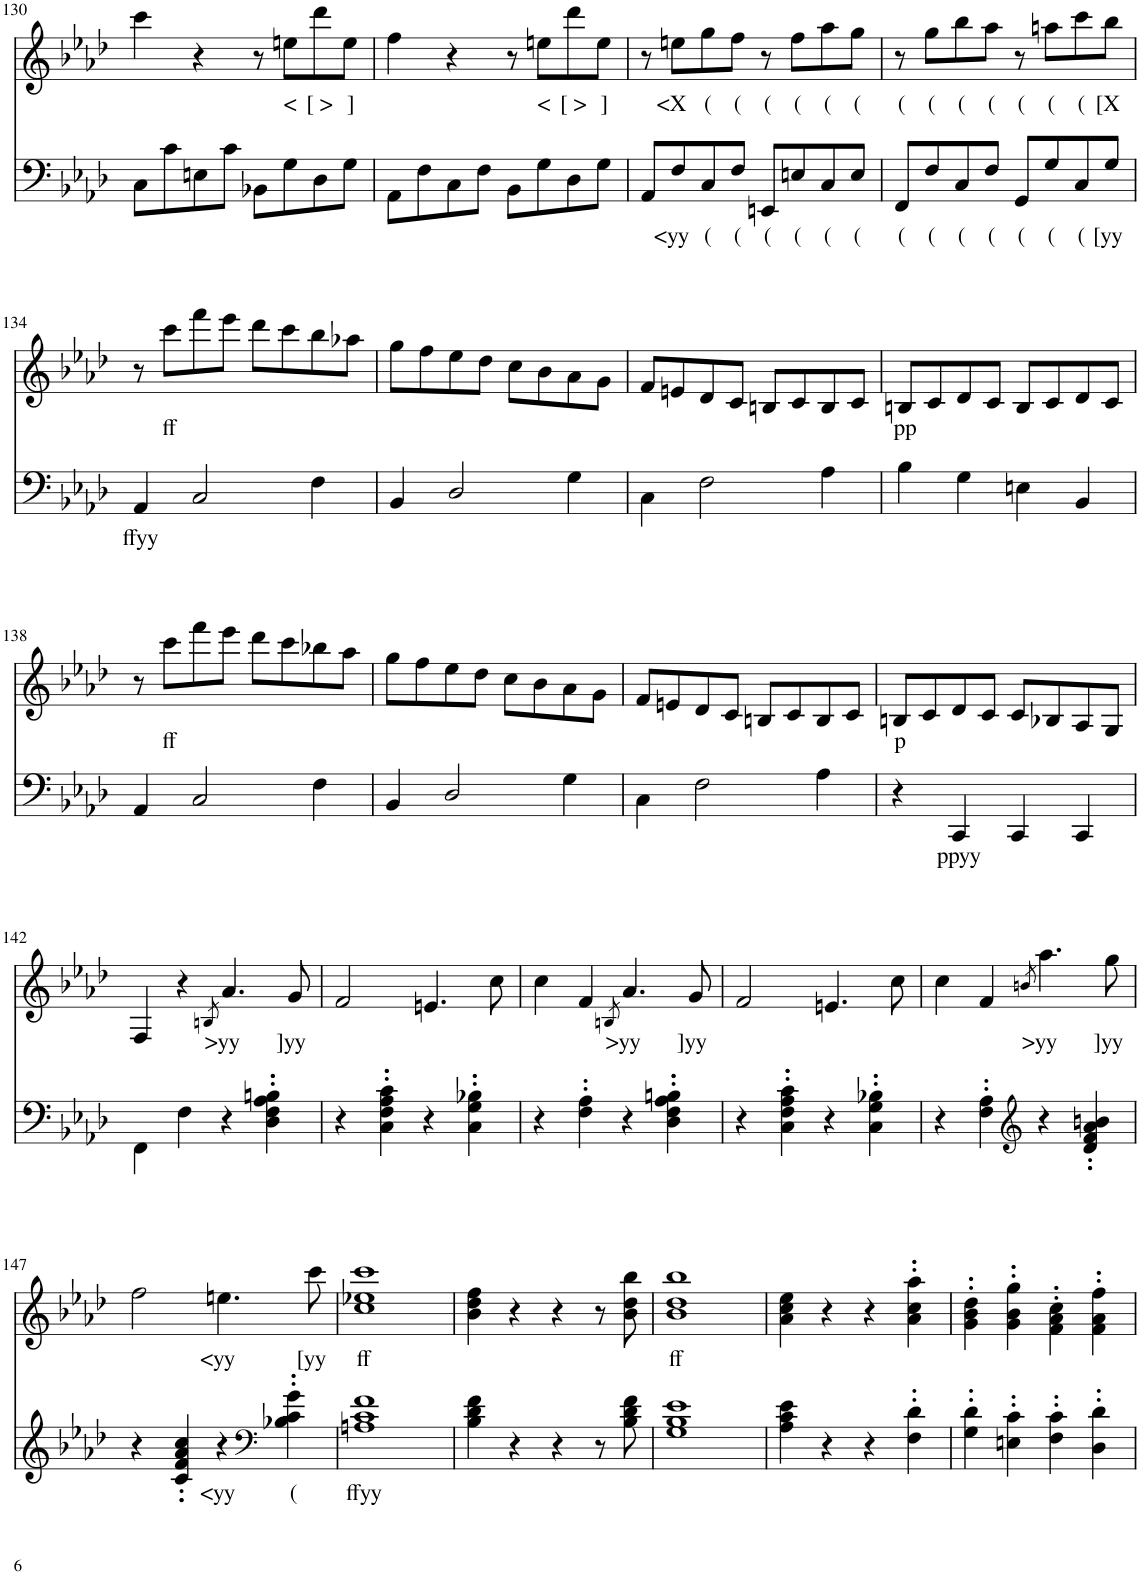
**kern	**text	**kern	**text
*part2	*part2	*part1	*part1
*staff2	*staff2	*staff1	*staff1
*I"piano	*	*I"piano	*
*I'Pno	*	*I'Pno	*
!!LO:PB:g=z
*clefF4	*	*clefG2	*
*k[b-e-a-d-]	*	*k[b-e-a-d-]	*
*f:	*	*f:	*
*M2/2	*	*M2/2	*
=130	=130	=130	=130
8C\L	.	4ccc\	.
8c\	.	.	.
8En\	.	4r	.
8c\J	.	.	.
8BB-X\L	.	8r	.
!	!	!	!LO:LY:b
8G\	.	8een\L	<
!	!	!	!LO:LY:b
8D-\	.	8ddd-\	[ >
!	!	!	!LO:LY:b
8G\J	.	8ee\J	]
=131	=131	=131	=131
8AA-\L	.	4ff\	.
8F\	.	.	.
8C\	.	4r	.
8F\J	.	.	.
8BB-\L	.	8r	.
!	!	!	!LO:LY:b
8G\	.	8een\L	<
!	!	!	!LO:LY:b
8D-\	.	8ddd-\	[ >
!	!	!	!LO:LY:b
8G\J	.	8ee\J	]
=132	=132	=132	=132
8AA-/L	.	8r	.
!	!LO:LY:b	!	!LO:LY:b
8F/	<yy	8een\L	<X
!	!LO:LY:b	!	!LO:LY:b
8C/	(	8gg\	(
!	!LO:LY:b	!	!LO:LY:b
8F/J	(	8ff\J	(
!	!LO:LY:b	!	!LO:LY:b
8EEn/L	(	8r	(
!	!LO:LY:b	!	!LO:LY:b
8En/	(	8ff\L	(
!	!LO:LY:b	!	!LO:LY:b
8C/	(	8aa-\	(
!	!LO:LY:b	!	!LO:LY:b
8E/J	(	8gg\J	(
=133	=133	=133	=133
!	!LO:LY:b	!	!LO:LY:b
8FF/L	(	8r	(
!	!LO:LY:b	!	!LO:LY:b
8F/	(	8gg\L	(
!	!LO:LY:b	!	!LO:LY:b
8C/	(	8bb-\	(
!	!LO:LY:b	!	!LO:LY:b
8F/J	(	8aa-\J	(
!	!LO:LY:b	!	!LO:LY:b
8GG/L	(	8r	(
!	!LO:LY:b	!	!LO:LY:b
8G/	(	8aan\L	(
!	!LO:LY:b	!	!LO:LY:b
8C/	(	8ccc\	(
!	!LO:LY:b	!	!LO:LY:b
8G/J	[yy	8bb-\J	[X
!!LO:LB:g=z
=134	=134	=134	=134
!	!LO:LY:b	!	!
4AA-/	ffyy	8r	.
!	!	!	!LO:LY:b
.	.	8ccc\L	ff
2C/	.	8fff\	.
.	.	8eee-\J	.
.	.	8ddd-\L	.
.	.	8ccc\	.
4F\	.	8bb-\	.
.	.	8aa-X\J	.
=135	=135	=135	=135
4BB-/	.	8gg\L	.
.	.	8ff\	.
2D-/	.	8ee-\	.
.	.	8dd-\J	.
.	.	8cc\L	.
.	.	8b-\	.
4G\	.	8a-\	.
.	.	8g\J	.
=136	=136	=136	=136
4C\	.	8f/L	.
.	.	8en/	.
2F\	.	8d-/	.
.	.	8c/J	.
.	.	8Bn/L	.
.	.	8c/	.
4A-\	.	8B/	.
.	.	8c/J	.
=137	=137	=137	=137
!	!	!	!LO:LY:b
4B-\	.	8Bn/L	pp
.	.	8c/	.
4G\	.	8d-/	.
.	.	8c/J	.
4En\	.	8B/L	.
.	.	8c/	.
4BB-/	.	8d-/	.
.	.	8c/J	.
!!LO:LB:g=z
=138	=138	=138	=138
4AA-/	.	8r	.
!	!	!	!LO:LY:b
.	.	8ccc\L	ff
2C/	.	8fff\	.
.	.	8eee-\J	.
.	.	8ddd-\L	.
.	.	8ccc\	.
4F\	.	8bb-X\	.
.	.	8aa-\J	.
=139	=139	=139	=139
4BB-/	.	8gg\L	.
.	.	8ff\	.
2D-/	.	8ee-\	.
.	.	8dd-\J	.
.	.	8cc\L	.
.	.	8b-\	.
4G\	.	8a-\	.
.	.	8g\J	.
=140	=140	=140	=140
4C\	.	8f/L	.
.	.	8en/	.
2F\	.	8d-/	.
.	.	8c/J	.
.	.	8Bn/L	.
.	.	8c/	.
4A-\	.	8B/	.
.	.	8c/J	.
=141	=141	=141	=141
!	!	!	!LO:LY:b
4r	.	8Bn/L	p
.	.	8c/	.
!	!LO:LY:b	!	!
4CC/	ppyy	8d-/	.
.	.	8c/J	.
4CC/	.	8c/L	.
.	.	8B-X/	.
4CC/	.	8A-/	.
.	.	8G/J	.
!!LO:LB:g=z
=142	=142	=142	=142
4FF\	.	4F/	.
4F\	.	4r	.
.	.	8qBn/	.
!	!	!	!LO:LY:b
4r	.	4.a-/	>yy
4D-\' 4F\' 4A-\' 4Bn\'	.	.	.
!	!	!	!LO:LY:b
.	.	8g/	]yy
=143	=143	=143	=143
4r	.	2f/	.
4C\' 4F\' 4A-\' 4c\'	.	.	.
4r	.	4.en/	.
4C\' 4G\' 4B-X\'	.	.	.
.	.	8cc\	.
=144	=144	=144	=144
4r	.	4cc\	.
4F\' 4A-\'	.	4f/	.
.	.	8qBn/	.
!	!	!	!LO:LY:b
4r	.	4.a-/	>yy
4D-\' 4F\' 4A-\' 4Bn\'	.	.	.
!	!	!	!LO:LY:b
.	.	8g/	]yy
=145	=145	=145	=145
4r	.	2f/	.
4C\' 4F\' 4A-\' 4c\'	.	.	.
4r	.	4.en/	.
4C\' 4G\' 4B-X\'	.	.	.
.	.	8cc\	.
=146	=146	=146	=146
4r	.	4cc\	.
4F\' 4A-\'	.	4f/	.
*clefG2	*	*	*
.	.	8qbn/	.
!	!	!	!LO:LY:b
4r	.	4.aa-\	>yy
4d-/' 4f/' 4a-/' 4bn/'	.	.	.
!	!	!	!LO:LY:b
.	.	8gg\	]yy
!!LO:LB:g=z
=147	=147	=147	=147
4r	.	2ff\	.
4c/' 4f/' 4a-/' 4cc/'	.	.	.
!	!LO:LY:b	!	!LO:LY:b
4r	<yy	4.een\	<yy
*clefF4	*	*	*
!	!LO:LY:b	!	!
4B-X\' 4c\' 4g\'	(	.	.
!	!	!	!LO:LY:b
.	.	8ccc\	[yy
=148	=148	=148	=148
!	!LO:LY:b	!	!LO:LY:b
1An 1c 1f	ffyy	1cc 1ee-X 1ccc	ff
=149	=149	=149	=149
4B-\ 4d-\ 4f\	.	4b-\ 4dd-\ 4ff\	.
4r	.	4r	.
4r	.	4r	.
8r	.	8r	.
8B-\ 8d-\ 8f\	.	8b-\ 8dd-\ 8bb-\	.
=150	=150	=150	=150
!	!	!	!LO:LY:b
1G 1B- 1e-	.	1b- 1dd- 1bb-	ff
=151	=151	=151	=151
4A-\ 4c\ 4e-\	.	4a-\ 4cc\ 4ee-\	.
4r	.	4r	.
4r	.	4r	.
4F\' 4d-\'	.	4a-\' 4cc\' 4aa-\'	.
=152	=152	=152	=152
4G\' 4d-\'	.	4g\' 4b-\' 4dd-\'	.
4En\' 4c\'	.	4g\' 4b-\' 4gg\'	.
4F\' 4c\'	.	4f\' 4a-\' 4cc\'	.
4D-\' 4d-\'	.	4f\' 4a-\' 4ff\'	.
=	=	=	=
*-	*-	*-	*-
